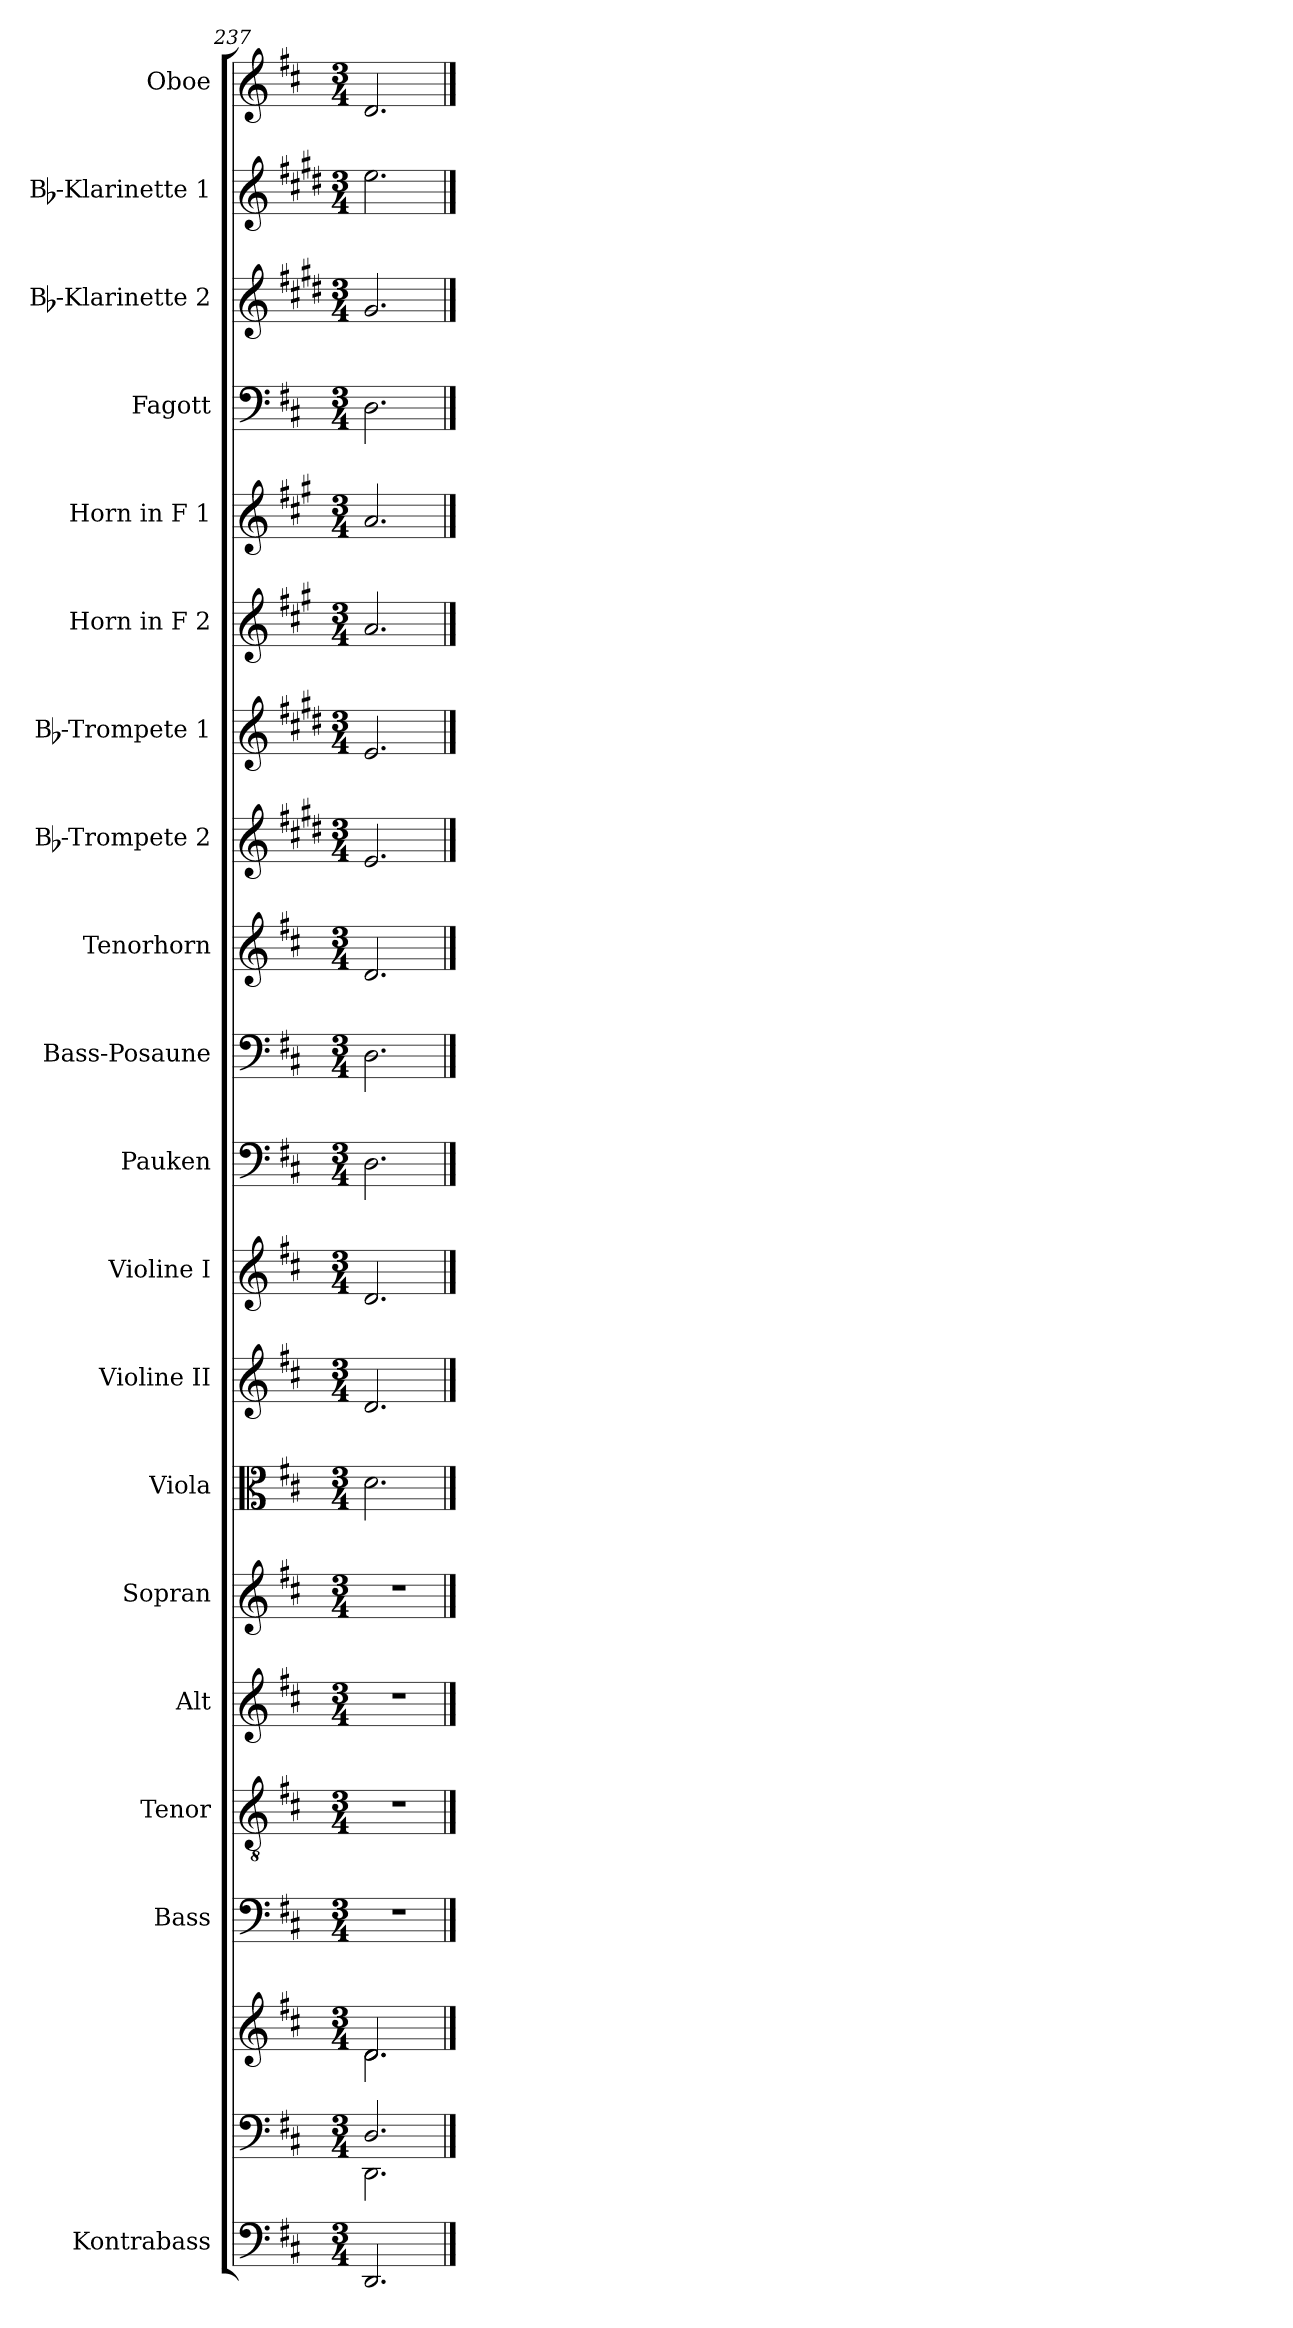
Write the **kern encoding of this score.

**kern	**kern	**kern	**kern	**kern	**kern	**kern	**kern	**kern	**kern	**kern	**kern	**kern	**kern	**kern	**kern	**kern	**kern	**kern	**kern	**kern
*part20	*part19	*part19	*part18	*part17	*part16	*part15	*part14	*part13	*part12	*part11	*part10	*part9	*part8	*part7	*part6	*part5	*part4	*part3	*part2	*part1
*staff21	*staff20	*staff19	*staff18	*staff17	*staff16	*staff15	*staff14	*staff13	*staff12	*staff11	*staff10	*staff9	*staff8	*staff7	*staff6	*staff5	*staff4	*staff3	*staff2	*staff1
*I"Kontrabass	*	*	*I"Bass	*I"Tenor	*I"Alt	*I"Sopran	*I"Viola	*I"Violine II	*I"Violine I	*I"Pauken	*I"Bass-Posaune	*I"Tenorhorn	*I"Bb-Trompete 2	*I"Bb-Trompete 1	*I"Horn in F 2	*I"Horn in F 1	*I"Fagott	*I"Bb-Klarinette 2	*I"Bb-Klarinette 1	*I"Oboe
*I'Kb.	*	*	*I'B.	*I'T.	*I'A.	*I'S.	*I'Vla.	*I'Vl. II	*I'Vl. I	*I'Pk.	*I'B. Pos.	*I'T. Hrn.	*I'Bb Trp. 2	*I'Bb Trp. 1	*	*	*I'Fg.	*I'Bb Kl. 2	*I'Bb Kl. 1	*I'Ob.
*clefF4	*clefF4	*clefG2	*clefF4	*clefGv2	*clefG2	*clefG2	*clefC3	*clefG2	*clefG2	*clefF4	*clefF4	*clefG2	*clefG2	*clefG2	*clefG2	*clefG2	*clefF4	*clefG2	*clefG2	*clefG2
*ITrd7c12	*	*	*	*	*	*	*	*	*	*	*	*ITrd8c14	*ITrd1c2	*ITrd1c2	*ITrd4c7	*ITrd4c7	*	*ITrd1c2	*ITrd1c2	*
*k[f#c#]	*k[f#c#]	*k[f#c#]	*k[f#c#]	*k[f#c#]	*k[f#c#]	*k[f#c#]	*k[f#c#]	*k[f#c#]	*k[f#c#]	*k[f#c#]	*k[f#c#]	*k[f#c#]	*k[f#c#]	*k[f#c#]	*k[f#c#]	*k[f#c#]	*k[f#c#]	*k[f#c#]	*k[f#c#]	*k[f#c#]
*D:	*D:	*D:	*D:	*D:	*D:	*D:	*D:	*D:	*D:	*D:	*D:	*D:	*D:	*D:	*D:	*D:	*D:	*D:	*D:	*D:
*M3/4	*M3/4	*M3/4	*M3/4	*M3/4	*M3/4	*M3/4	*M3/4	*M3/4	*M3/4	*M3/4	*M3/4	*M3/4	*M3/4	*M3/4	*M3/4	*M3/4	*M3/4	*M3/4	*M3/4	*M3/4
=237	=237	=237	=237	=237	=237	=237	=237	=237	=237	=237	=237	=237	=237	=237	=237	=237	=237	=237	=237	=237
*	*^	*^	*	*	*	*	*	*	*	*	*	*	*	*	*	*	*	*	*	*
2.DDD/	2.D/	2.DD\	2.d/	2.d\	2.r	2.r	2.r	2.r	2.d\	2.d/	2.d/	2.D\	2.D\	2.D/	2.d/	2.d/	2.d/	2.d/	2.D\	2.f#/	2.dd\	2.d/
*	*v	*v	*	*	*	*	*	*	*	*	*	*	*	*	*	*	*	*	*	*	*	*
*	*	*v	*v	*	*	*	*	*	*	*	*	*	*	*	*	*	*	*	*	*	*
==	==	==	==	==	==	==	==	==	==	==	==	==	==	==	==	==	==	==	==	==
*-	*-	*-	*-	*-	*-	*-	*-	*-	*-	*-	*-	*-	*-	*-	*-	*-	*-	*-	*-	*-
